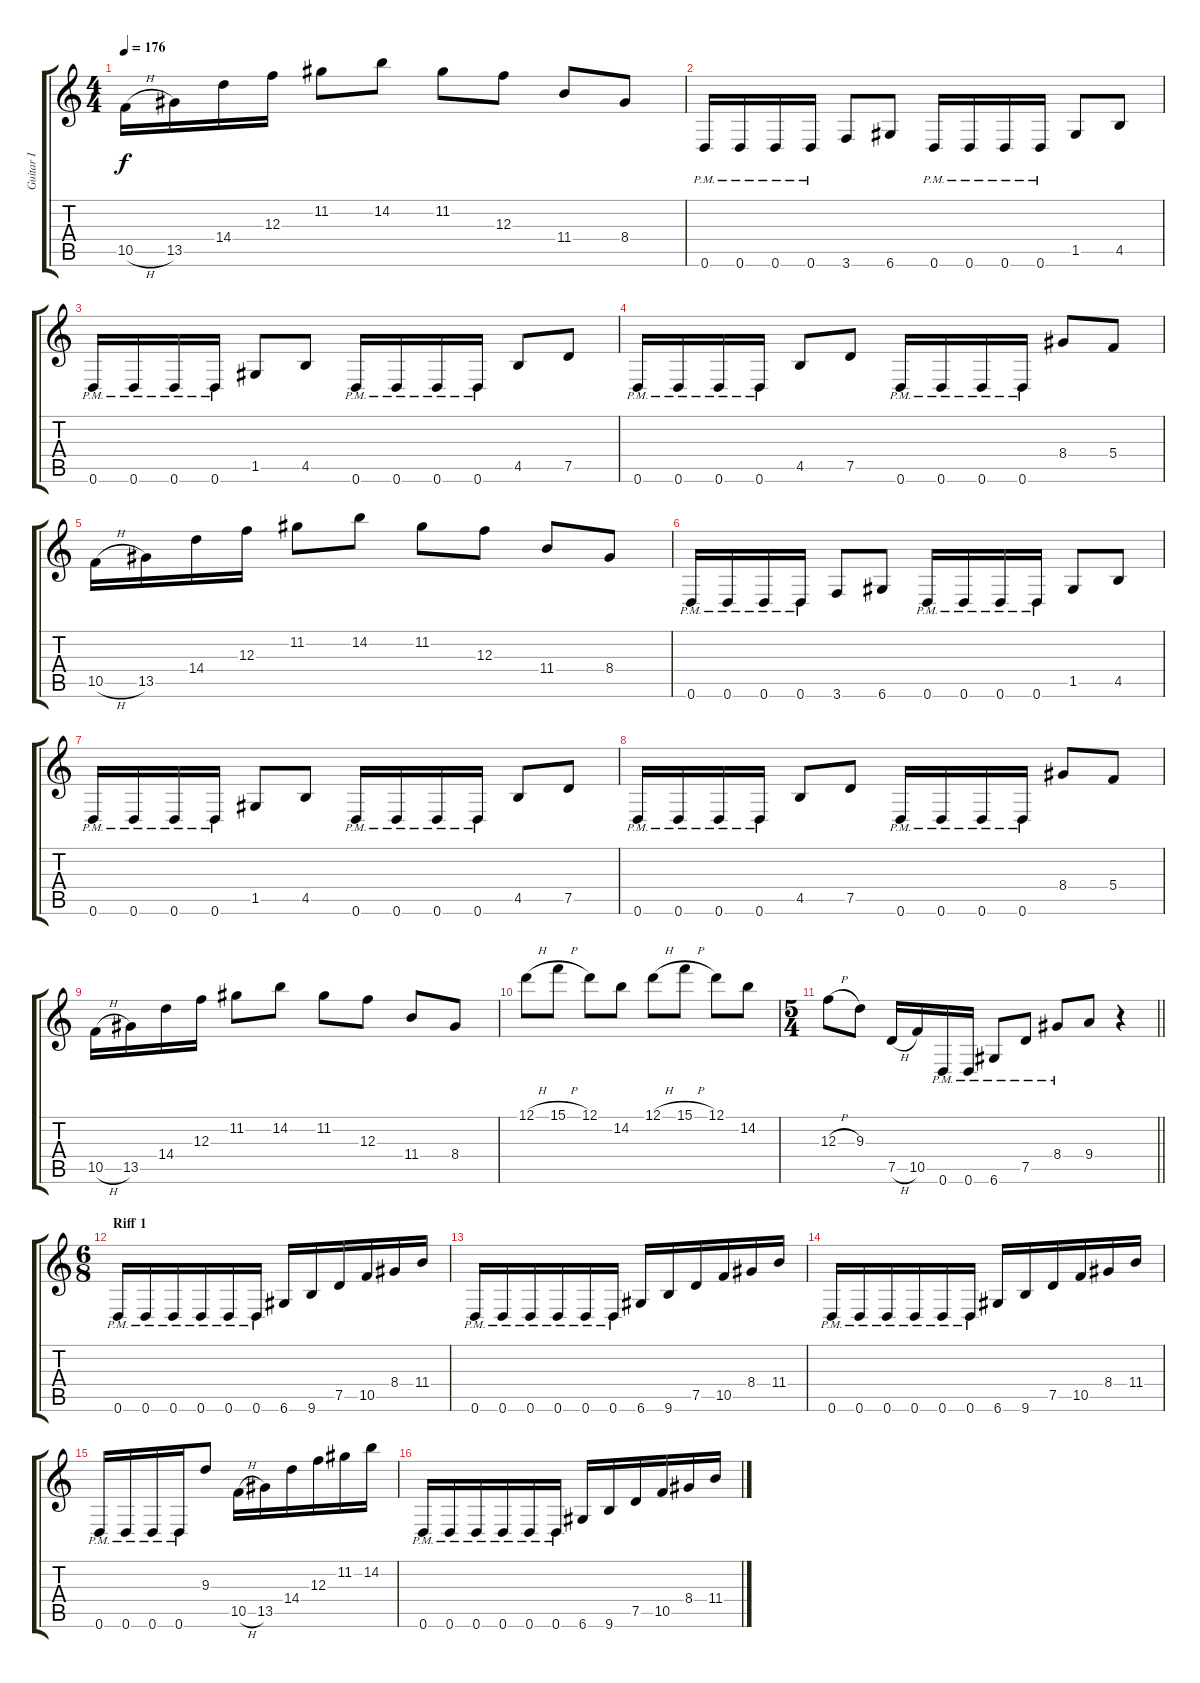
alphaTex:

\track ("Guitar I" "Guitar I") {instrument distortionguitar}
\staff {score tabs}
\tuning (D4 A3 F3 C3 G2 D2) {hide}
\ts (4 4)
\tempo 176
\clef g2
\ks c
10.5{h}.16{dy f} 13.5.16 14.4.16 12.3.16 11.2.8 14.2.8 11.2.8 12.3.8 11.4.8 8.4.8 |
0.6{pm}.16 0.6{pm}.16 0.6{pm}.16 0.6{pm}.16 3.6.8 6.6.8 0.6{pm}.16 0.6{pm}.16 0.6{pm}.16 0.6{pm}.16 1.5.8 4.5.8 |
0.6{pm}.16 0.6{pm}.16 0.6{pm}.16 0.6{pm}.16 1.5.8 4.5.8 0.6{pm}.16 0.6{pm}.16 0.6{pm}.16 0.6{pm}.16 4.5.8 7.5.8 |
0.6{pm}.16 0.6{pm}.16 0.6{pm}.16 0.6{pm}.16 4.5.8 7.5.8 0.6{pm}.16 0.6{pm}.16 0.6{pm}.16 0.6{pm}.16 8.4.8 5.4.8 |
10.5{h}.16 13.5.16 14.4.16 12.3.16 11.2.8 14.2.8 11.2.8 12.3.8 11.4.8 8.4.8 |
0.6{pm}.16 0.6{pm}.16 0.6{pm}.16 0.6{pm}.16 3.6.8 6.6.8 0.6{pm}.16 0.6{pm}.16 0.6{pm}.16 0.6{pm}.16 1.5.8 4.5.8 |
0.6{pm}.16 0.6{pm}.16 0.6{pm}.16 0.6{pm}.16 1.5.8 4.5.8 0.6{pm}.16 0.6{pm}.16 0.6{pm}.16 0.6{pm}.16 4.5.8 7.5.8 |
0.6{pm}.16 0.6{pm}.16 0.6{pm}.16 0.6{pm}.16 4.5.8 7.5.8 0.6{pm}.16 0.6{pm}.16 0.6{pm}.16 0.6{pm}.16 8.4.8 5.4.8 |
10.5{h}.16 13.5.16 14.4.16 12.3.16 11.2.8 14.2.8 11.2.8 12.3.8 11.4.8 8.4.8 |
12.1{h}.8 15.1{h}.8 12.1.8 14.2.8 12.1{h}.8 15.1{h}.8 12.1.8 14.2.8 |
\ts (5 4)
\barLineRight lightlight
12.3{h}.8 9.3.8 7.5{h}.16 10.5.16 0.6{pm}.16 0.6{pm}.16 6.6{pm}.8 7.5{pm}.8 8.4{pm}.8 9.4.8 r.4 |
\ts (6 8)
\section ("" "Riff 1")
0.6{pm}.16 0.6{pm}.16 0.6{pm}.16 0.6{pm}.16 0.6{pm}.16 0.6{pm}.16 6.6.16 9.6.16 7.5.16 10.5.16 8.4.16 11.4.16 |
0.6{pm}.16 0.6{pm}.16 0.6{pm}.16 0.6{pm}.16 0.6{pm}.16 0.6{pm}.16 6.6.16 9.6.16 7.5.16 10.5.16 8.4.16 11.4.16 |
0.6{pm}.16 0.6{pm}.16 0.6{pm}.16 0.6{pm}.16 0.6{pm}.16 0.6{pm}.16 6.6.16 9.6.16 7.5.16 10.5.16 8.4.16 11.4.16 |
0.6{pm}.16 0.6{pm}.16 0.6{pm}.16 0.6{pm}.16 9.3.8 10.5{h}.16 13.5.16 14.4.16 12.3.16 11.2.16 14.2.16 |
0.6{pm}.16 0.6{pm}.16 0.6{pm}.16 0.6{pm}.16 0.6{pm}.16 0.6{pm}.16 6.6.16 9.6.16 7.5.16 10.5.16 8.4.16 11.4.16
